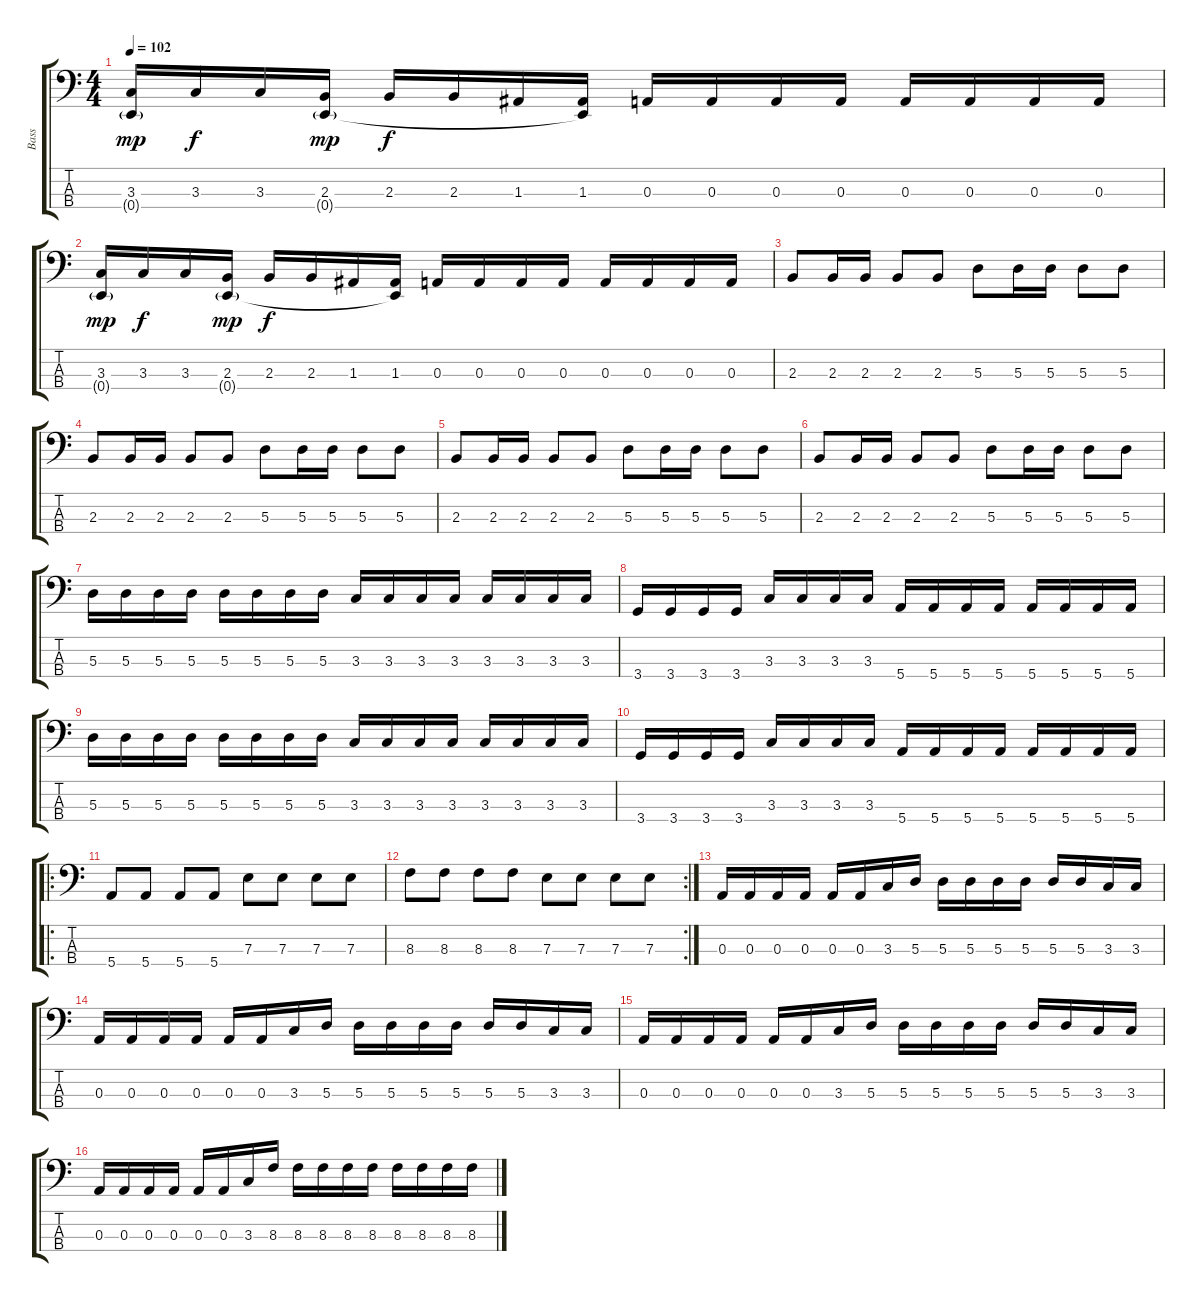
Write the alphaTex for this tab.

\track ("Bass" "Bass") {instrument electricbassfinger}
\staff {score tabs}
\tuning (G2 D2 A1 E1) {hide}
\ts (4 4)
\tempo 102
\clef f4
\ks c
(3.3 0.4{g}).16{dy mp} 3.3.16{dy f} 3.3.16 (2.3 0.4{g}).16{dy mp} 2.3.16{dy f} 2.3.16 1.3.16 (1.3 0.4{t}).16 0.3.16 0.3.16 0.3.16 0.3.16 0.3.16 0.3.16 0.3.16 0.3.16 |
(3.3 0.4{g}).16{dy mp} 3.3.16{dy f} 3.3.16 (2.3 0.4{g}).16{dy mp} 2.3.16{dy f} 2.3.16 1.3.16 (1.3 0.4{t}).16 0.3.16 0.3.16 0.3.16 0.3.16 0.3.16 0.3.16 0.3.16 0.3.16 |
2.3.8 2.3.16 2.3.16 2.3.8 2.3.8 5.3.8 5.3.16 5.3.16 5.3.8 5.3.8 |
2.3.8 2.3.16 2.3.16 2.3.8 2.3.8 5.3.8 5.3.16 5.3.16 5.3.8 5.3.8 |
2.3.8 2.3.16 2.3.16 2.3.8 2.3.8 5.3.8 5.3.16 5.3.16 5.3.8 5.3.8 |
2.3.8 2.3.16 2.3.16 2.3.8 2.3.8 5.3.8 5.3.16 5.3.16 5.3.8 5.3.8 |
5.3.16 5.3.16 5.3.16 5.3.16 5.3.16 5.3.16 5.3.16 5.3.16 3.3.16 3.3.16 3.3.16 3.3.16 3.3.16 3.3.16 3.3.16 3.3.16 |
3.4.16 3.4.16 3.4.16 3.4.16 3.3.16 3.3.16 3.3.16 3.3.16 5.4.16 5.4.16 5.4.16 5.4.16 5.4.16 5.4.16 5.4.16 5.4.16 |
5.3.16 5.3.16 5.3.16 5.3.16 5.3.16 5.3.16 5.3.16 5.3.16 3.3.16 3.3.16 3.3.16 3.3.16 3.3.16 3.3.16 3.3.16 3.3.16 |
3.4.16 3.4.16 3.4.16 3.4.16 3.3.16 3.3.16 3.3.16 3.3.16 5.4.16 5.4.16 5.4.16 5.4.16 5.4.16 5.4.16 5.4.16 5.4.16 |
\ro
5.4.8 5.4.8 5.4.8 5.4.8 7.3.8 7.3.8 7.3.8 7.3.8 |
\rc 2
8.3.8 8.3.8 8.3.8 8.3.8 7.3.8 7.3.8 7.3.8 7.3.8 |
0.3.16 0.3.16 0.3.16 0.3.16 0.3.16 0.3.16 3.3.16 5.3.16 5.3.16 5.3.16 5.3.16 5.3.16 5.3.16 5.3.16 3.3.16 3.3.16 |
0.3.16 0.3.16 0.3.16 0.3.16 0.3.16 0.3.16 3.3.16 5.3.16 5.3.16 5.3.16 5.3.16 5.3.16 5.3.16 5.3.16 3.3.16 3.3.16 |
0.3.16 0.3.16 0.3.16 0.3.16 0.3.16 0.3.16 3.3.16 5.3.16 5.3.16 5.3.16 5.3.16 5.3.16 5.3.16 5.3.16 3.3.16 3.3.16 |
0.3.16 0.3.16 0.3.16 0.3.16 0.3.16 0.3.16 3.3.16 8.3.16 8.3.16 8.3.16 8.3.16 8.3.16 8.3.16 8.3.16 8.3.16 8.3.16
